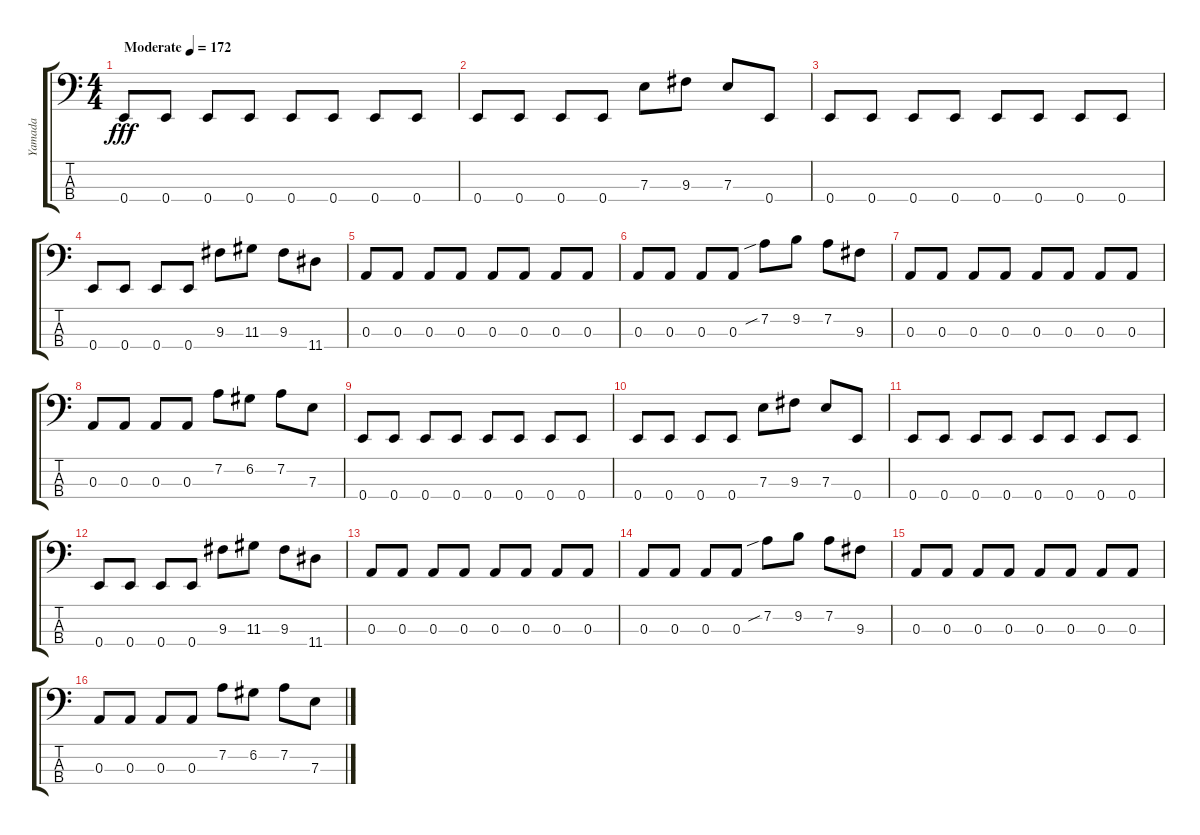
\track ("Yamada" "Yamada") {instrument electricbasspick}
\staff {score tabs}
\tuning (G2 D2 A1 E1) {hide}
\ts (4 4)
\tempo (172 "Moderate")
\clef f4
\ks c
0.4.8{dy fff instrument electricbasspick} 0.4.8 0.4.8 0.4.8 0.4.8 0.4.8 0.4.8 0.4.8 |
0.4.8 0.4.8 0.4.8 0.4.8 7.3.8 9.3.8 7.3.8 0.4.8 |
0.4.8 0.4.8 0.4.8 0.4.8 0.4.8 0.4.8 0.4.8 0.4.8 |
0.4.8 0.4.8 0.4.8 0.4.8 9.3.8 11.3.8 9.3.8 11.4.8 |
0.3.8 0.3.8 0.3.8 0.3.8 0.3.8 0.3.8 0.3.8 0.3.8 |
0.3.8 0.3.8 0.3.8 0.3.8 7.2{sib}.8 9.2.8 7.2.8 9.3.8 |
0.3.8 0.3.8 0.3.8 0.3.8 0.3.8 0.3.8 0.3.8 0.3.8 |
0.3.8 0.3.8 0.3.8 0.3.8 7.2.8 6.2.8 7.2.8 7.3.8 |
0.4.8 0.4.8 0.4.8 0.4.8 0.4.8 0.4.8 0.4.8 0.4.8 |
0.4.8 0.4.8 0.4.8 0.4.8 7.3.8 9.3.8 7.3.8 0.4.8 |
0.4.8 0.4.8 0.4.8 0.4.8 0.4.8 0.4.8 0.4.8 0.4.8 |
0.4.8 0.4.8 0.4.8 0.4.8 9.3.8 11.3.8 9.3.8 11.4.8 |
0.3.8 0.3.8 0.3.8 0.3.8 0.3.8 0.3.8 0.3.8 0.3.8 |
0.3.8 0.3.8 0.3.8 0.3.8 7.2{sib}.8 9.2.8 7.2.8 9.3.8 |
0.3.8 0.3.8 0.3.8 0.3.8 0.3.8 0.3.8 0.3.8 0.3.8 |
0.3.8 0.3.8 0.3.8 0.3.8 7.2.8 6.2.8 7.2.8 7.3.8
